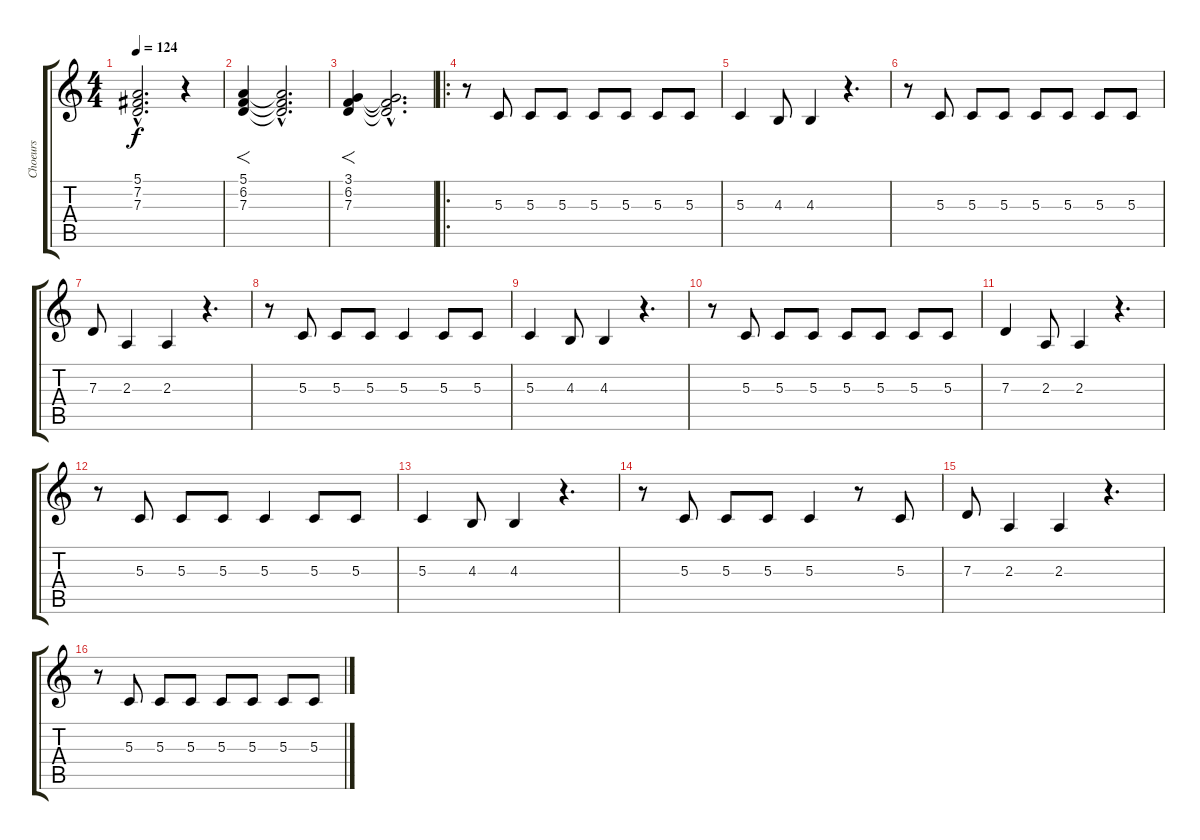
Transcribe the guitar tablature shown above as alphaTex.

\track ("Choeurs" "Choeurs") {instrument choiraahs}
\staff {score tabs}
\tuning (E4 B3 G3 D3 A2 E2) {hide}
\ts (4 4)
\tempo 124
\clef g2
\ks c
(5.1{hac t} 7.2{hac t} 7.3{hac t}).2{d dy f} r.4 |
(5.1 6.2 7.3).4{f} (5.1{hac t} 6.2{hac t} 7.3{hac t}).2{d} |
(3.1 6.2 7.3).4{f} (3.1{hac t} 6.2{hac t} 7.3{hac t}).2{d} |
\ro
r.8 5.3.8 5.3.8 5.3.8 5.3.8 5.3.8 5.3.8 5.3.8 |
5.3.4 4.3.8 4.3.4 r.4{d} |
r.8 5.3.8 5.3.8 5.3.8 5.3.8 5.3.8 5.3.8 5.3.8 |
7.3.8 2.3.4 2.3.4 r.4{d} |
r.8 5.3.8 5.3.8 5.3.8 5.3.4 5.3.8 5.3.8 |
5.3.4 4.3.8 4.3.4 r.4{d} |
r.8 5.3.8 5.3.8 5.3.8 5.3.8 5.3.8 5.3.8 5.3.8 |
7.3.4 2.3.8 2.3.4 r.4{d} |
r.8 5.3.8 5.3.8 5.3.8 5.3.4 5.3.8 5.3.8 |
5.3.4 4.3.8 4.3.4 r.4{d} |
r.8 5.3.8 5.3.8 5.3.8 5.3.4 r.8 5.3.8 |
7.3.8 2.3.4 2.3.4 r.4{d} |
r.8 5.3.8 5.3.8 5.3.8 5.3.8 5.3.8 5.3.8 5.3.8
